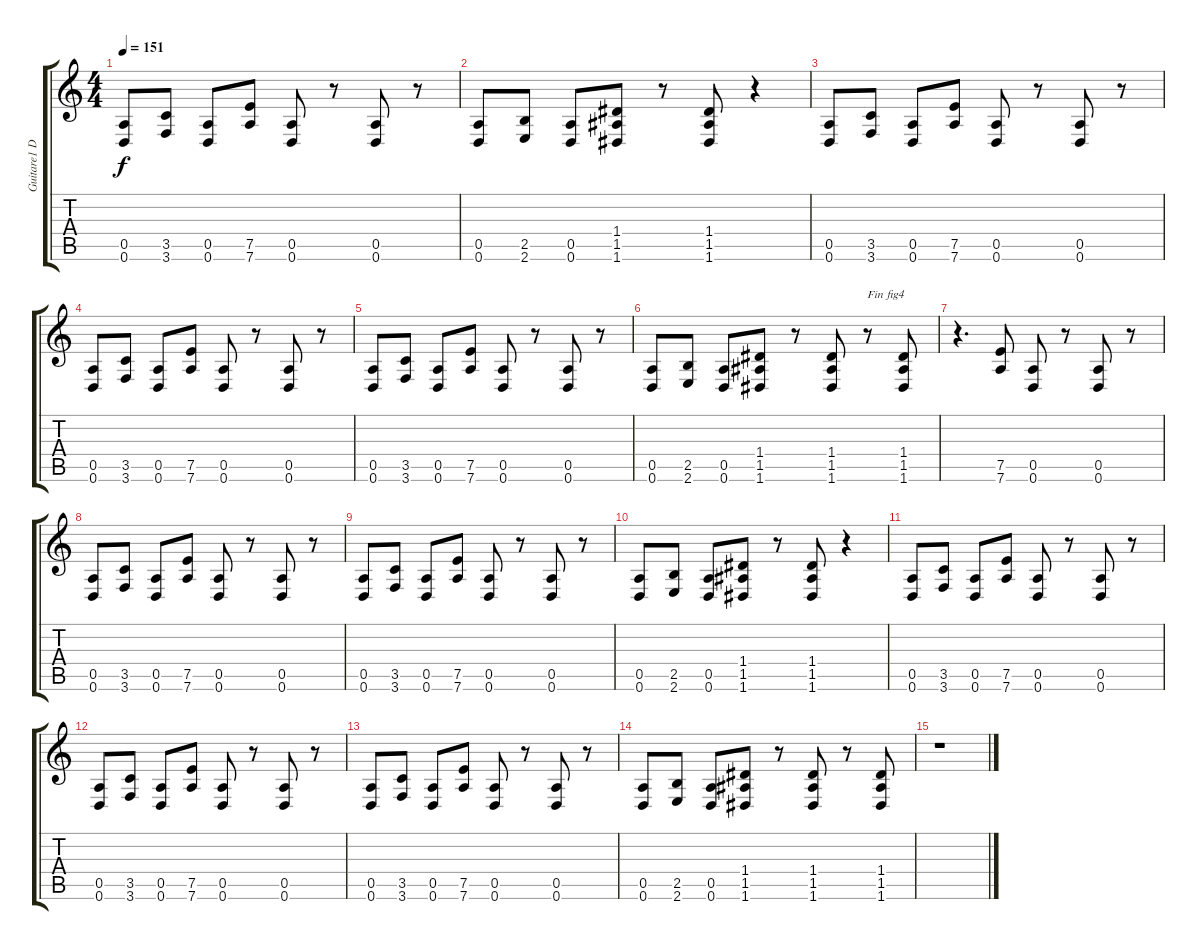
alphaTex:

\track ("Guitare1 Dr-D" "Guitare1 D") {instrument distortionguitar}
\staff {score tabs}
\tuning (E4 B3 G3 D3 A2 D2) {hide}
\ts (4 4)
\tempo 151
\clef g2
\ks c
(0.5 0.6).8{dy f} (3.5 3.6).8 (0.5 0.6).8 (7.5 7.6).8 (0.5 0.6).8 r.8 (0.5 0.6).8 r.8 |
(0.5 0.6).8 (2.5 2.6).8 (0.5 0.6).8 (1.4 1.5 1.6).8 r.8 (1.4 1.5 1.6).8 r.4 |
(0.5 0.6).8 (3.5 3.6).8 (0.5 0.6).8 (7.5 7.6).8 (0.5 0.6).8 r.8 (0.5 0.6).8 r.8 |
(0.5 0.6).8 (3.5 3.6).8 (0.5 0.6).8 (7.5 7.6).8 (0.5 0.6).8 r.8 (0.5 0.6).8 r.8 |
(0.5 0.6).8 (3.5 3.6).8 (0.5 0.6).8 (7.5 7.6).8 (0.5 0.6).8 r.8 (0.5 0.6).8 r.8 |
(0.5 0.6).8 (2.5 2.6).8 (0.5 0.6).8 (1.4 1.5 1.6).8 r.8 (1.4 1.5 1.6).8 r.8{txt "Fin fig4"} (1.4 1.5 1.6).8 |
r.4{d} (7.5 7.6).8 (0.5 0.6).8 r.8 (0.5 0.6).8 r.8 |
(0.5 0.6).8 (3.5 3.6).8 (0.5 0.6).8 (7.5 7.6).8 (0.5 0.6).8 r.8 (0.5 0.6).8 r.8 |
(0.5 0.6).8 (3.5 3.6).8 (0.5 0.6).8 (7.5 7.6).8 (0.5 0.6).8 r.8 (0.5 0.6).8 r.8 |
(0.5 0.6).8 (2.5 2.6).8 (0.5 0.6).8 (1.4 1.5 1.6).8 r.8 (1.4 1.5 1.6).8 r.4 |
(0.5 0.6).8 (3.5 3.6).8 (0.5 0.6).8 (7.5 7.6).8 (0.5 0.6).8 r.8 (0.5 0.6).8 r.8 |
(0.5 0.6).8 (3.5 3.6).8 (0.5 0.6).8 (7.5 7.6).8 (0.5 0.6).8 r.8 (0.5 0.6).8 r.8 |
(0.5 0.6).8 (3.5 3.6).8 (0.5 0.6).8 (7.5 7.6).8 (0.5 0.6).8 r.8 (0.5 0.6).8 r.8 |
(0.5 0.6).8 (2.5 2.6).8 (0.5 0.6).8 (1.4 1.5 1.6).8 r.8 (1.4 1.5 1.6).8 r.8 (1.4 1.5 1.6).8 |
r.1
